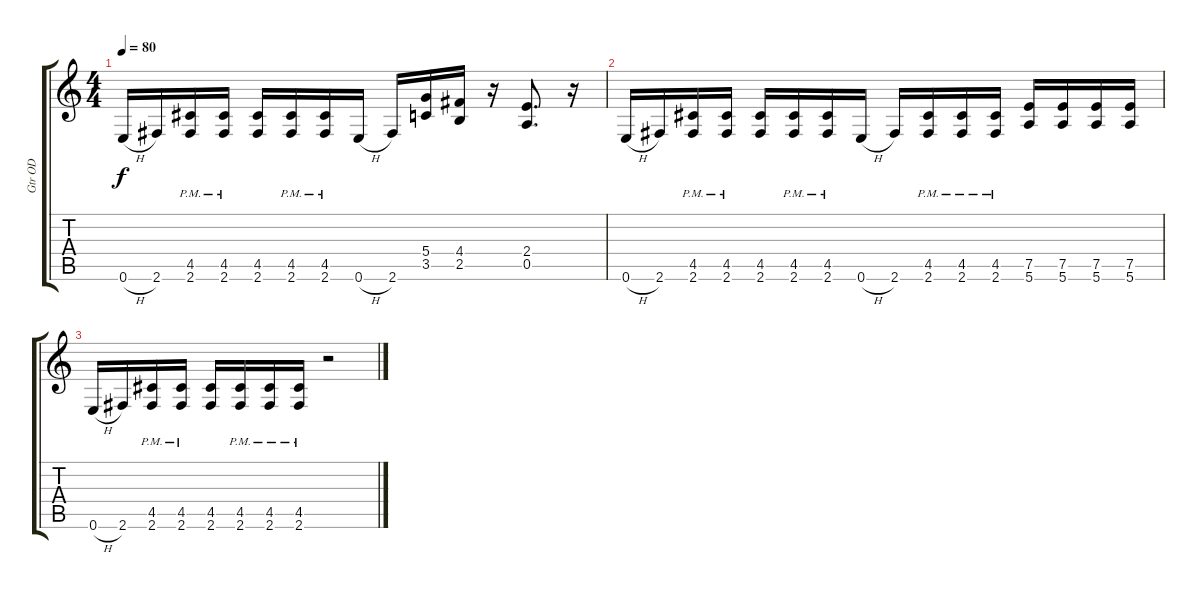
\track ("Gtr OD" "Gtr OD") {instrument overdrivenguitar}
\staff {score tabs}
\tuning (E4 B3 G3 D3 A2 E2) {hide}
\ts (4 4)
\tempo 80
\clef g2
\ks c
0.6{h}.16{dy f} 2.6.16 (4.5{pm} 2.6{pm}).16 (4.5{pm} 2.6{pm}).16 (4.5 2.6).16 (4.5{pm} 2.6{pm}).16 (4.5{pm} 2.6{pm}).16 0.6{h}.16 2.6.16 (5.4 3.5).16 (4.4 2.5).16 r.16 (2.4 0.5).8{d} r.16 |
0.6{h}.16 2.6.16 (4.5{pm} 2.6{pm}).16 (4.5{pm} 2.6{pm}).16 (4.5 2.6).16 (4.5{pm} 2.6{pm}).16 (4.5{pm} 2.6{pm}).16 0.6{h}.16 2.6.16 (4.5{pm} 2.6{pm}).16 (4.5{pm} 2.6{pm}).16 (4.5{pm} 2.6{pm}).16 (7.5 5.6).16 (7.5 5.6).16 (7.5 5.6).16 (7.5 5.6).16 |
0.6{h}.16 2.6.16 (4.5{pm} 2.6{pm}).16 (4.5{pm} 2.6{pm}).16 (4.5 2.6).16 (4.5{pm} 2.6{pm}).16 (4.5{pm} 2.6{pm}).16 (4.5{pm} 2.6{pm}).16 r.2
